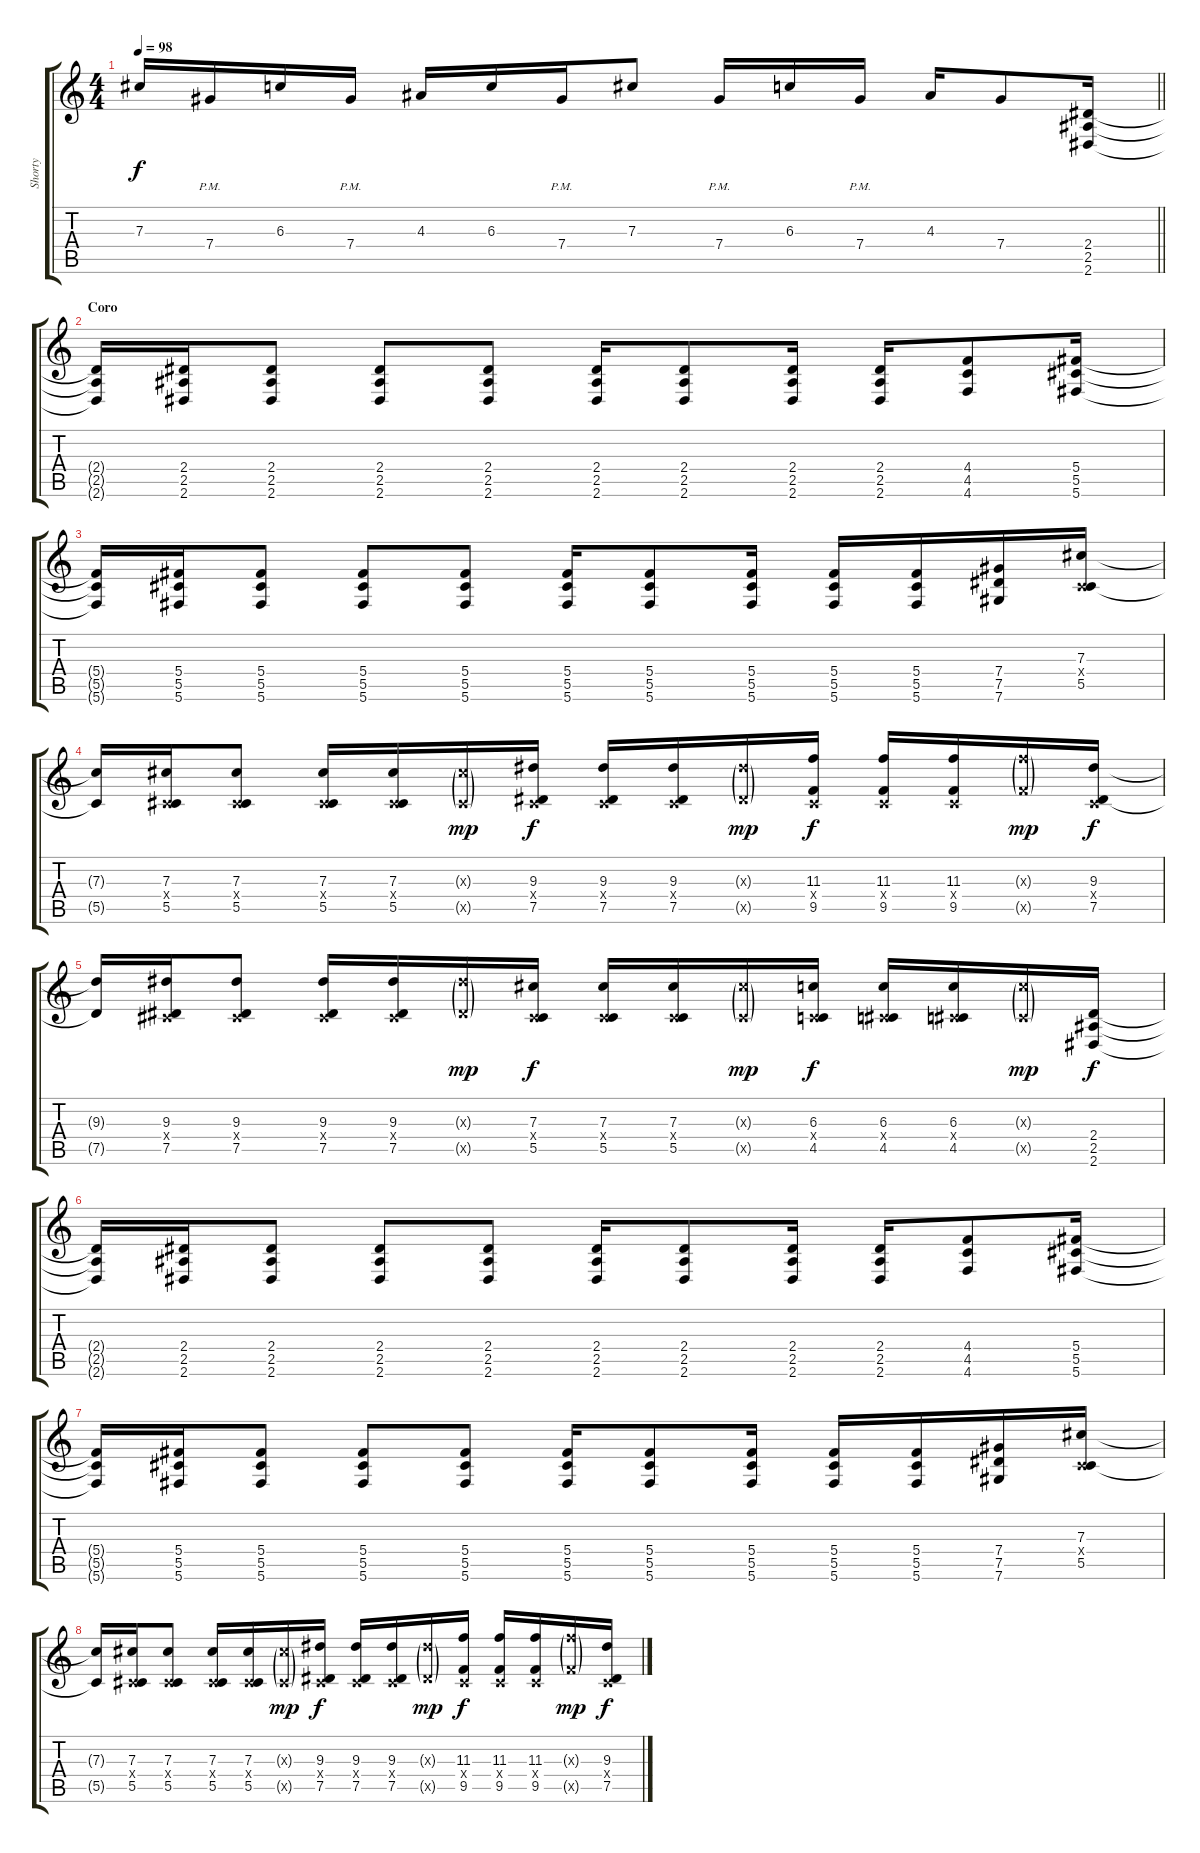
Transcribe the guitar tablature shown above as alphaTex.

\track ("Shorty" "Shorty") {instrument distortionguitar}
\staff {score tabs}
\tuning (Eb4 Bb3 Gb3 Db3 Ab2 Db2) {hide}
\ts (4 4)
\tempo 98
\clef g2
\barLineRight lightlight
\ks c
7.3{t}.16{dy f} 7.4{pm}.16 6.3.16 7.4{pm}.16 4.3.16 6.3.16 7.4{pm}.16 7.3.8 7.4{pm}.16 6.3.16 7.4{pm}.16 4.3.16 7.4.8 (2.4 2.5 2.6).16 |
\section ("" "Coro")
(2.4{t} 2.5{t} 2.6{t}).16 (2.4 2.5 2.6).16 (2.4 2.5 2.6).8 (2.4 2.5 2.6).8 (2.4 2.5 2.6).8 (2.4 2.5 2.6).16 (2.4 2.5 2.6).8 (2.4 2.5 2.6).16 (2.4 2.5 2.6).16 (4.4 4.5 4.6).8 (5.4 5.5 5.6).16 |
(5.4{t} 5.5{t} 5.6{t}).16 (5.4 5.5 5.6).16 (5.4 5.5 5.6).8 (5.4 5.5 5.6).8 (5.4 5.5 5.6).8 (5.4 5.5 5.6).16 (5.4 5.5 5.6).8 (5.4 5.5 5.6).16 (5.4 5.5 5.6).16 (5.4 5.5 5.6).16 (7.4 7.5 7.6).16 (7.3 0.4{x} 5.5).16 |
(7.3{t} 5.5{t}).16 (7.3 0.4{x} 5.5).16 (7.3 0.4{x} 5.5).8 (7.3 0.4{x} 5.5).16 (7.3 0.4{x} 5.5).16 (7.3{g x} 5.5{g x}).16{dy mp} (9.3 0.4{x} 7.5).16{dy f} (9.3 0.4{x} 7.5).16 (9.3 0.4{x} 7.5).16 (9.3{g x} 7.5{g x}).16{dy mp} (11.3 0.4{x} 9.5).16{dy f} (11.3 0.4{x} 9.5).16 (11.3 0.4{x} 9.5).16 (11.3{g x} 9.5{g x}).16{dy mp} (9.3 0.4{x} 7.5).16{dy f} |
(9.3{t} 7.5{t}).16 (9.3 0.4{x} 7.5).16 (9.3 0.4{x} 7.5).8 (9.3 0.4{x} 7.5).16 (9.3 0.4{x} 7.5).16 (9.3{g x} 7.5{g x}).16{dy mp} (7.3 0.4{x} 5.5).16{dy f} (7.3 0.4{x} 5.5).16 (7.3 0.4{x} 5.5).16 (7.3{g x} 5.5{g x}).16{dy mp} (6.3 0.4{x} 4.5).16{dy f} (6.3 0.4{x} 4.5).16 (6.3 0.4{x} 4.5).16 (6.3{g x} 4.5{g x}).16{dy mp} (2.4 2.5 2.6).16{dy f} |
(2.4{t} 2.5{t} 2.6{t}).16 (2.4 2.5 2.6).16 (2.4 2.5 2.6).8 (2.4 2.5 2.6).8 (2.4 2.5 2.6).8 (2.4 2.5 2.6).16 (2.4 2.5 2.6).8 (2.4 2.5 2.6).16 (2.4 2.5 2.6).16 (4.4 4.5 4.6).8 (5.4 5.5 5.6).16 |
(5.4{t} 5.5{t} 5.6{t}).16 (5.4 5.5 5.6).16 (5.4 5.5 5.6).8 (5.4 5.5 5.6).8 (5.4 5.5 5.6).8 (5.4 5.5 5.6).16 (5.4 5.5 5.6).8 (5.4 5.5 5.6).16 (5.4 5.5 5.6).16 (5.4 5.5 5.6).16 (7.4 7.5 7.6).16 (7.3 0.4{x} 5.5).16 |
(7.3{t} 5.5{t}).16 (7.3 0.4{x} 5.5).16 (7.3 0.4{x} 5.5).8 (7.3 0.4{x} 5.5).16 (7.3 0.4{x} 5.5).16 (7.3{g x} 5.5{g x}).16{dy mp} (9.3 0.4{x} 7.5).16{dy f} (9.3 0.4{x} 7.5).16 (9.3 0.4{x} 7.5).16 (9.3{g x} 7.5{g x}).16{dy mp} (11.3 0.4{x} 9.5).16{dy f} (11.3 0.4{x} 9.5).16 (11.3 0.4{x} 9.5).16 (11.3{g x} 9.5{g x}).16{dy mp} (9.3 0.4{x} 7.5).16{dy f}
